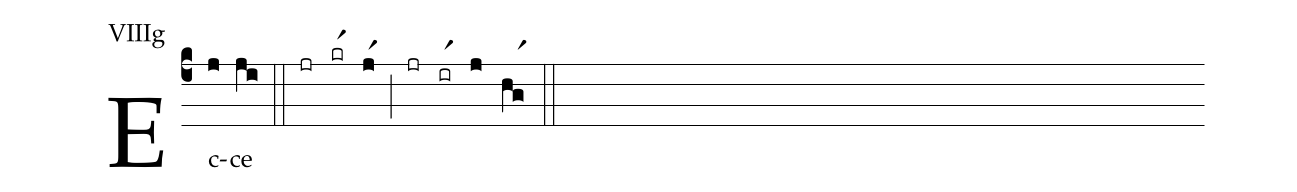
annotation: VIIIg;
%%
(c4) Ec(j)ce(ji) (::) (jr)(krr1)(jr1)(;)(jr)(irr1)(j)(hgr1)(::)
